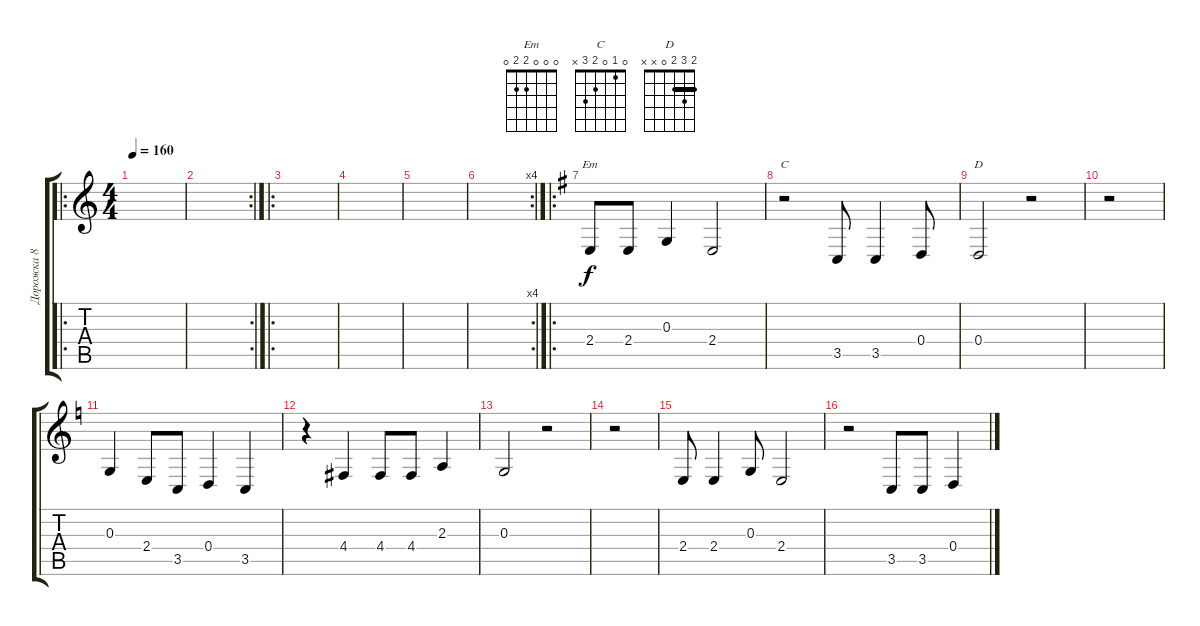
\track ("Дорожка 8" "Дорожка 8") {instrument choiraahs}
\staff {score tabs}
\tuning (E4 B3 G3 D3 A2 E2) {hide}
\chord ("Em" 0 0 0 2 2 0)
\chord ("C" 0 1 0 2 3 x)
\chord ("D" 2 3 2 0 x x) {barre 2}
\ro
\ts (4 4)
\tempo 160
\clef g2
\ks c
|
\rc 2
|
\ro
|
|
|
\rc 4
|
\ro
\ks g
2.4.8{ch "Em"} 2.4.8 0.3.4 2.4.2 |
r.2{ch "C"} 3.5.8 3.5.4 0.4.8 |
0.4.2{ch "D"} r.2 |
r.2 |
\ks c
0.3.4 2.4.8 3.5.8 0.4.4 3.5.4 |
r.4 4.4.4 4.4.8 4.4.8 2.3.4 |
0.3.2 r.2 |
r.2 |
2.4.8 2.4.4 0.3.8 2.4.2 |
r.2 3.5.8 3.5.8 0.4.4
